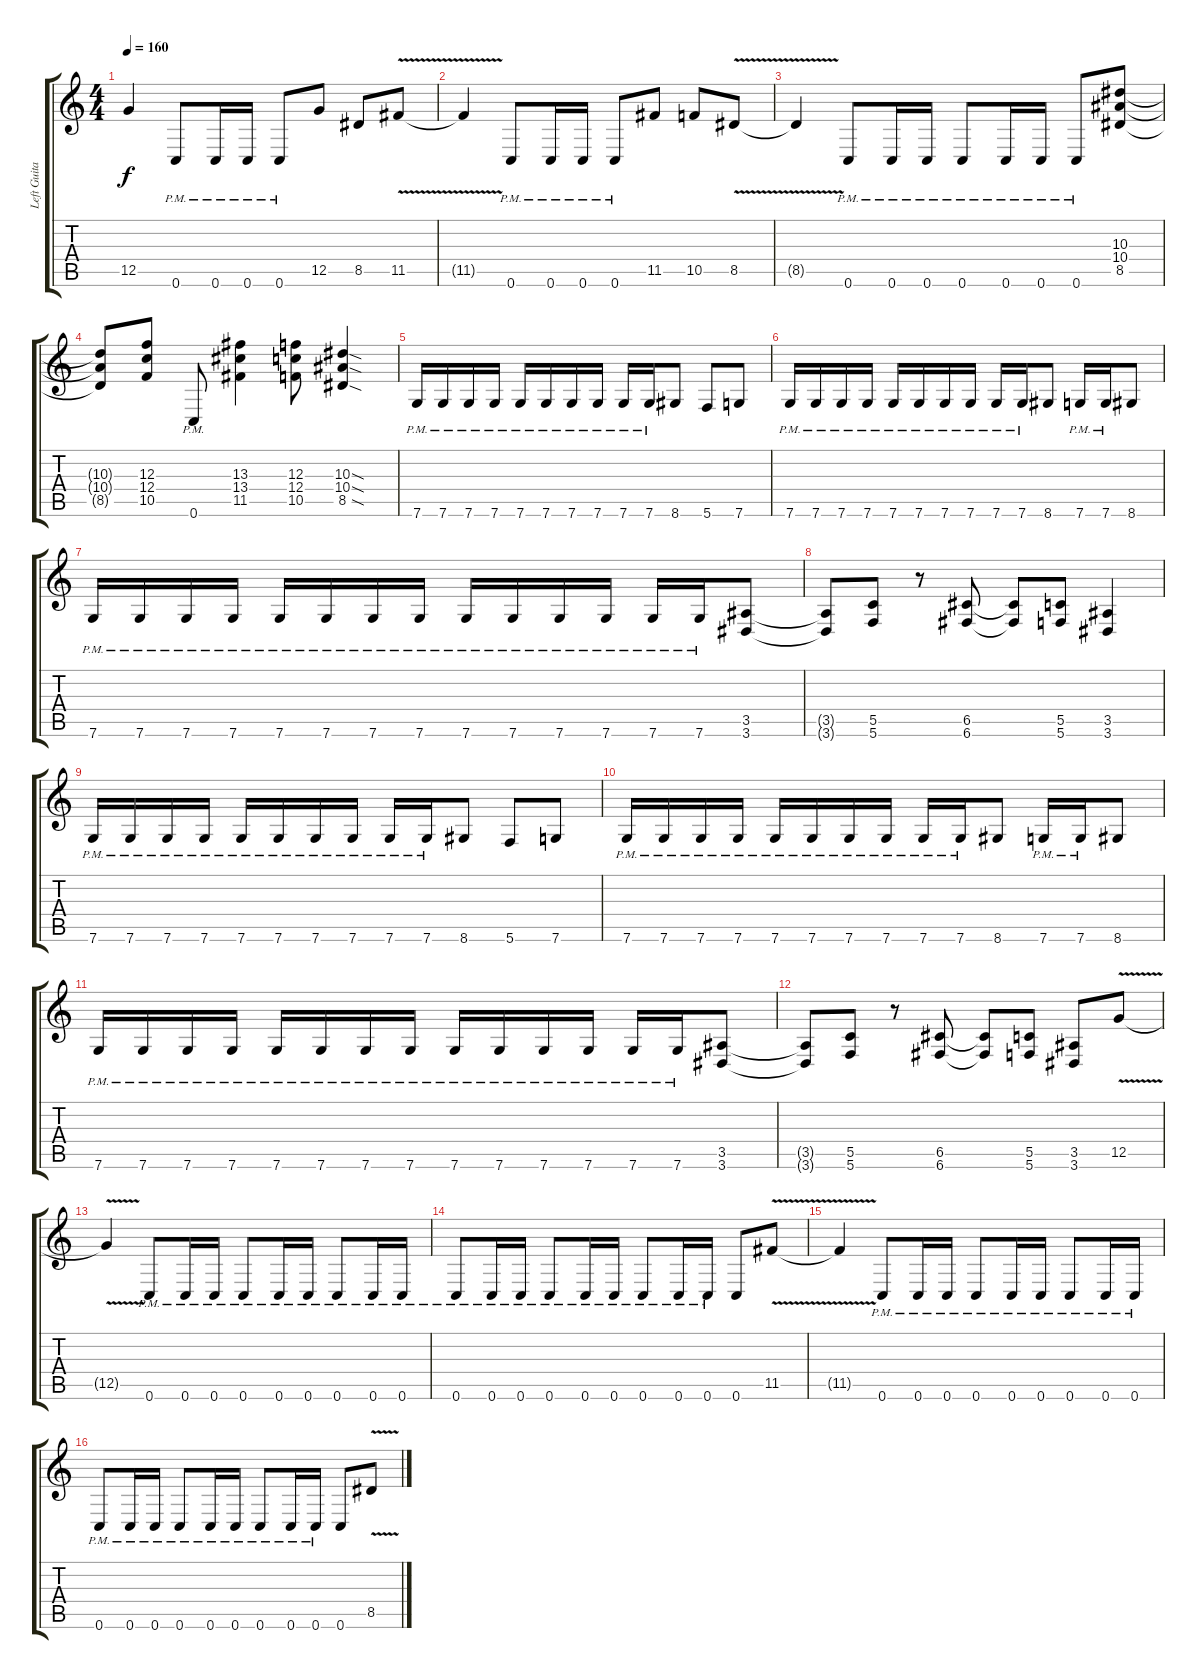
\track ("Left Guitar" "Left Guita") {instrument distortionguitar}
\staff {score tabs}
\tuning (D4 A3 F3 C3 G2 C2) {hide}
\ts (4 4)
\tempo 160
\clef g2
\ks c
12.5{t}.4{dy f} 0.6{pm}.8 0.6{pm}.16 0.6{pm}.16 0.6{pm}.8 12.5.8 8.5.8 11.5{v}.8 |
11.5{t}.4 0.6{pm}.8 0.6{pm}.16 0.6{pm}.16 0.6{pm}.8 11.5.8 10.5.8 8.5{v}.8 |
8.5{t}.4 0.6{pm}.8 0.6{pm}.16 0.6{pm}.16 0.6{pm}.8 0.6{pm}.16 0.6{pm}.16 0.6{pm}.8 (10.3 10.4 8.5).8 |
(10.3{t} 10.4{t} 8.5{t}).8 (12.3 12.4 10.5).8 0.6{pm}.8 (13.3 13.4 11.5).4 (12.3 12.4 10.5).8 (10.3{sod} 10.4{sod} 8.5{sod}).4 |
7.6{pm}.16 7.6{pm}.16 7.6{pm}.16 7.6{pm}.16 7.6{pm}.16 7.6{pm}.16 7.6{pm}.16 7.6{pm}.16 7.6{pm}.16 7.6{pm}.16 8.6.8 5.6.8 7.6.8 |
7.6{pm}.16 7.6{pm}.16 7.6{pm}.16 7.6{pm}.16 7.6{pm}.16 7.6{pm}.16 7.6{pm}.16 7.6{pm}.16 7.6{pm}.16 7.6{pm}.16 8.6.8 7.6{pm}.16 7.6{pm}.16 8.6.8 |
7.6{pm}.16 7.6{pm}.16 7.6{pm}.16 7.6{pm}.16 7.6{pm}.16 7.6{pm}.16 7.6{pm}.16 7.6{pm}.16 7.6{pm}.16 7.6{pm}.16 7.6{pm}.16 7.6{pm}.16 7.6{pm}.16 7.6{pm}.16 (3.5 3.6).8 |
(3.5{t} 3.6{t}).8 (5.5 5.6).8 r.8 (6.5 6.6).8 (6.5{t} 6.6{t}).8 (5.5 5.6).8 (3.5 3.6).4 |
7.6{pm}.16 7.6{pm}.16 7.6{pm}.16 7.6{pm}.16 7.6{pm}.16 7.6{pm}.16 7.6{pm}.16 7.6{pm}.16 7.6{pm}.16 7.6{pm}.16 8.6.8 5.6.8 7.6.8 |
7.6{pm}.16 7.6{pm}.16 7.6{pm}.16 7.6{pm}.16 7.6{pm}.16 7.6{pm}.16 7.6{pm}.16 7.6{pm}.16 7.6{pm}.16 7.6{pm}.16 8.6.8 7.6{pm}.16 7.6{pm}.16 8.6.8 |
7.6{pm}.16 7.6{pm}.16 7.6{pm}.16 7.6{pm}.16 7.6{pm}.16 7.6{pm}.16 7.6{pm}.16 7.6{pm}.16 7.6{pm}.16 7.6{pm}.16 7.6{pm}.16 7.6{pm}.16 7.6{pm}.16 7.6{pm}.16 (3.5 3.6).8 |
(3.5{t} 3.6{t}).8 (5.5 5.6).8 r.8 (6.5 6.6).8 (6.5{t} 6.6{t}).8 (5.5 5.6).8 (3.5 3.6).8 12.5{v}.8 |
12.5{t}.4 0.6{pm}.8 0.6{pm}.16 0.6{pm}.16 0.6{pm}.8 0.6{pm}.16 0.6{pm}.16 0.6{pm}.8 0.6{pm}.16 0.6{pm}.16 |
0.6{pm}.8 0.6{pm}.16 0.6{pm}.16 0.6{pm}.8 0.6{pm}.16 0.6{pm}.16 0.6{pm}.8 0.6{pm}.16 0.6{pm}.16 0.6.8 11.5{v}.8 |
11.5{t}.4 0.6{pm}.8 0.6{pm}.16 0.6{pm}.16 0.6{pm}.8 0.6{pm}.16 0.6{pm}.16 0.6{pm}.8 0.6{pm}.16 0.6{pm}.16 |
0.6{pm}.8 0.6{pm}.16 0.6{pm}.16 0.6{pm}.8 0.6{pm}.16 0.6{pm}.16 0.6{pm}.8 0.6{pm}.16 0.6{pm}.16 0.6.8 8.5{v}.8
